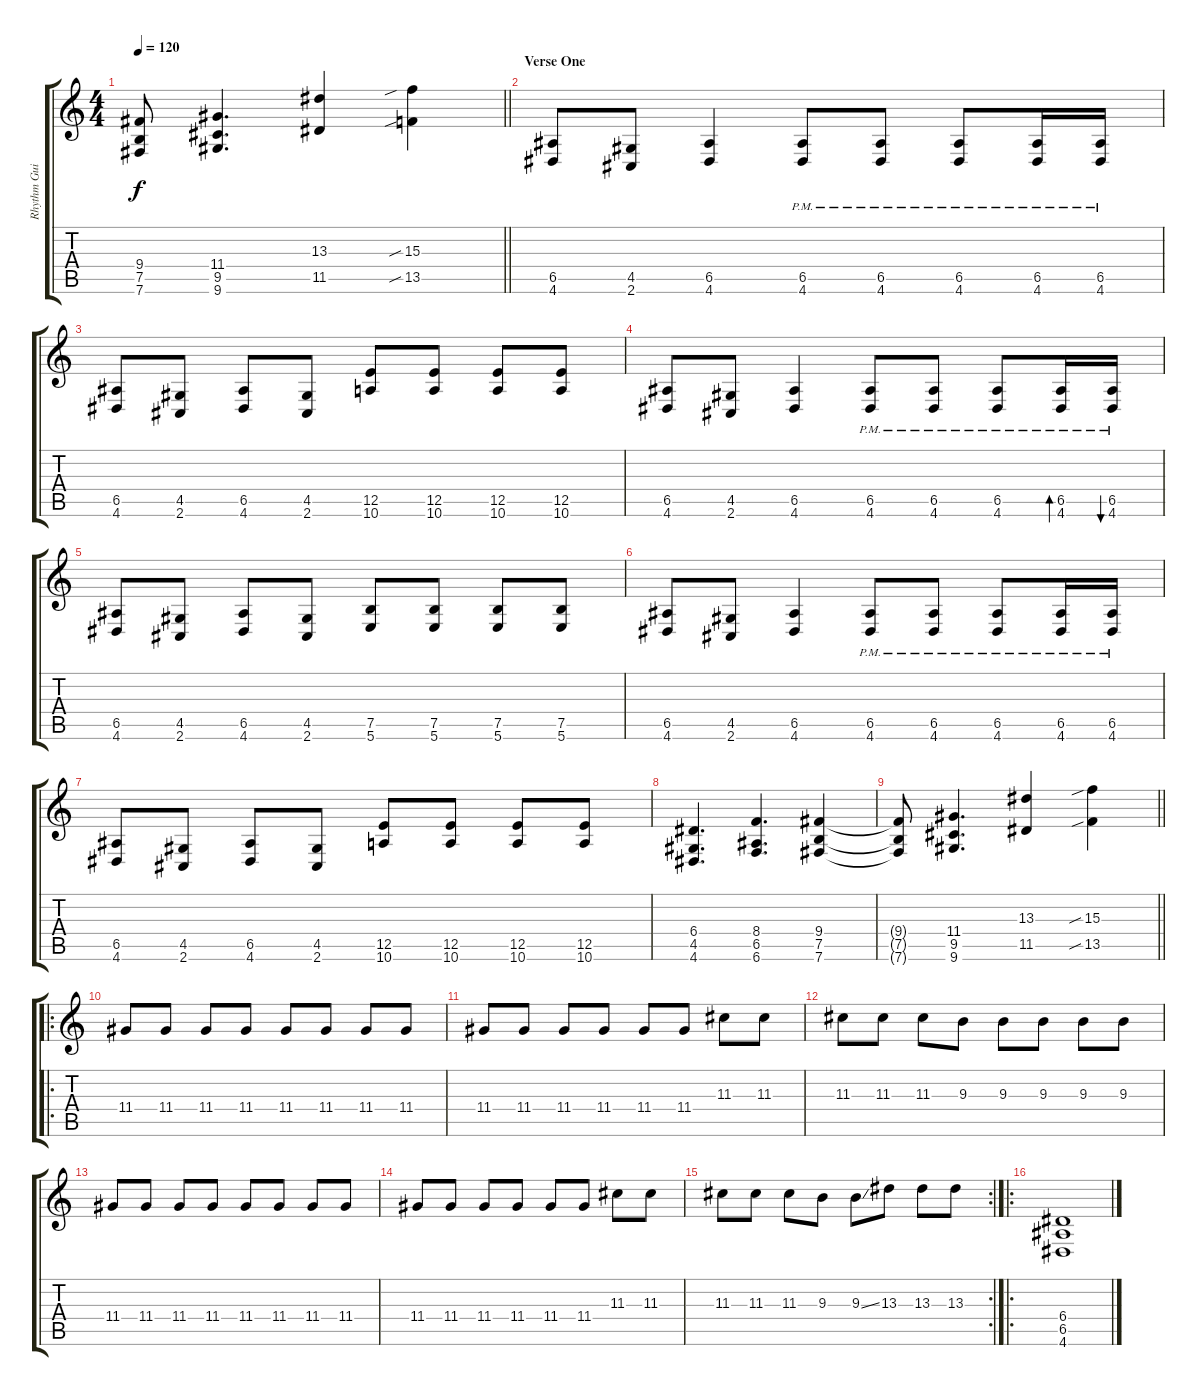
\track ("Rhythm Guitar" "Rhythm Gui") {instrument distortionguitar}
\staff {score tabs}
\tuning (B3 G3 D3 A2 E2 B1) {hide}
\ts (4 4)
\tempo 120
\clef g2
\barLineRight lightlight
\ks c
(9.4{t} 7.5{t} 7.6{t}).8{dy f} (11.4 9.5 9.6).4{d} (13.3 11.5).4 (15.3{sib} 13.5{sib}).4 |
\section ("" "Verse One")
(6.5 4.6).8 (4.5 2.6).8 (6.5 4.6).4 (6.5{pm} 4.6{pm}).8 (6.5{pm} 4.6{pm}).8 (6.5{pm} 4.6{pm}).8 (6.5{pm} 4.6{pm}).16 (6.5{pm} 4.6{pm}).16 |
(6.5 4.6).8 (4.5 2.6).8 (6.5 4.6).8 (4.5 2.6).8 (12.5 10.6).8 (12.5 10.6).8 (12.5 10.6).8 (12.5 10.6).8 |
(6.5 4.6).8 (4.5 2.6).8 (6.5 4.6).4 (6.5{pm} 4.6{pm}).8 (6.5{pm} 4.6{pm}).8 (6.5{pm} 4.6{pm}).8 (6.5{pm} 4.6{pm}).16{bd 60} (6.5{pm} 4.6{pm}).16{bu 60} |
(6.5 4.6).8 (4.5 2.6).8 (6.5 4.6).8 (4.5 2.6).8 (7.5 5.6).8 (7.5 5.6).8 (7.5 5.6).8 (7.5 5.6).8 |
(6.5 4.6).8 (4.5 2.6).8 (6.5 4.6).4 (6.5{pm} 4.6{pm}).8 (6.5{pm} 4.6{pm}).8 (6.5{pm} 4.6{pm}).8 (6.5{pm} 4.6{pm}).16 (6.5{pm} 4.6{pm}).16 |
(6.5 4.6).8 (4.5 2.6).8 (6.5 4.6).8 (4.5 2.6).8 (12.5 10.6).8 (12.5 10.6).8 (12.5 10.6).8 (12.5 10.6).8 |
(6.4 4.5 4.6).4{d} (8.4 6.5 6.6).4{d} (9.4 7.5 7.6).4 |
\barLineRight lightlight
(9.4{t} 7.5{t} 7.6{t}).8 (11.4 9.5 9.6).4{d} (13.3 11.5).4 (15.3{sib} 13.5{sib}).4 |
\ro
11.4.8 11.4.8 11.4.8 11.4.8 11.4.8 11.4.8 11.4.8 11.4.8 |
11.4.8 11.4.8 11.4.8 11.4.8 11.4.8 11.4.8 11.3.8 11.3.8 |
11.3.8 11.3.8 11.3.8 9.3.8 9.3.8 9.3.8 9.3.8 9.3.8 |
11.4.8 11.4.8 11.4.8 11.4.8 11.4.8 11.4.8 11.4.8 11.4.8 |
11.4.8 11.4.8 11.4.8 11.4.8 11.4.8 11.4.8 11.3.8 11.3.8 |
\rc 2
11.3.8 11.3.8 11.3.8 9.3.8 9.3{ss}.8 13.3.8 13.3.8 13.3.8 |
\ro
(6.4 6.5 4.6).1
